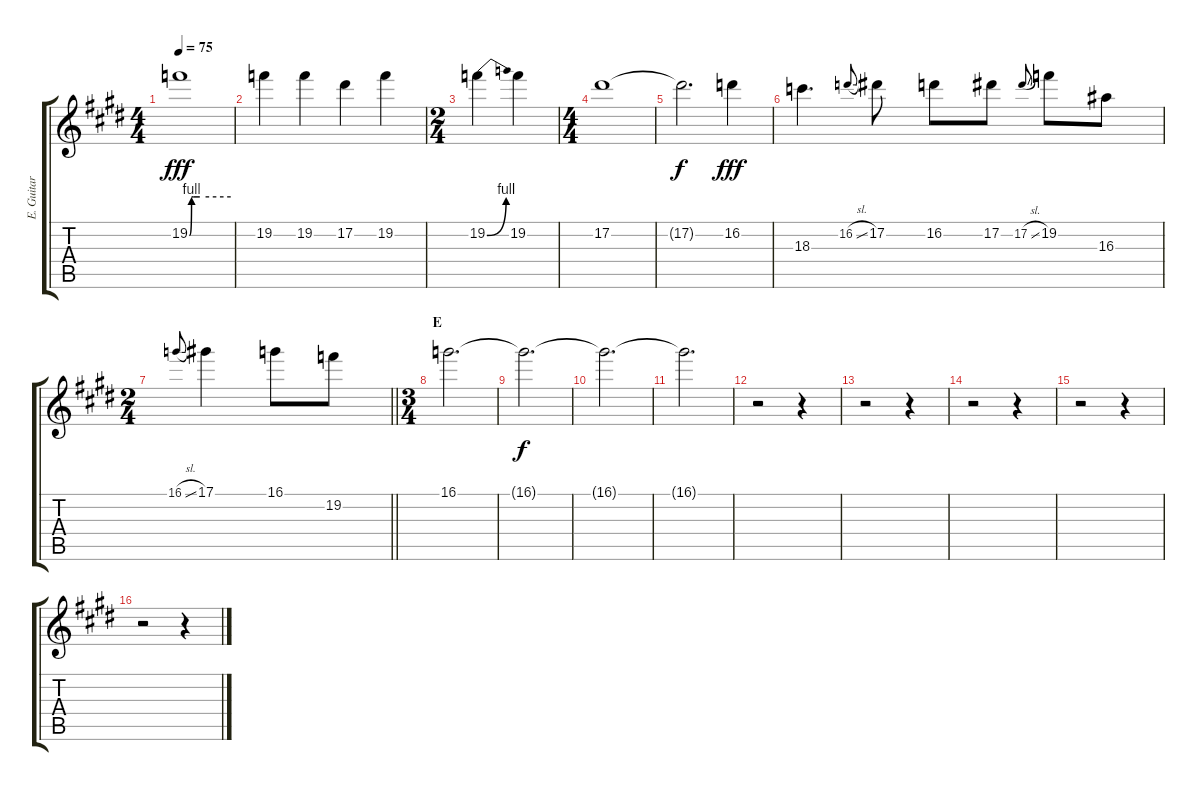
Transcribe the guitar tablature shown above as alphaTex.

\track ("E. Guitar I" "E. Guitar ") {instrument overdrivenguitar}
\staff {score tabs}
\tuning (Eb4 Bb3 Gb3 Db3 Ab2 Eb2) {hide}
\ts (4 4)
\tempo 75
\clef g2
\ks e
19.2{be (custom 0 0 3 4 6 4 15 4 60 4)}.1{dy fff} |
19.2.4 19.2.4 17.2.4 19.2.4 |
\ts (2 4)
19.2{be (bend 0 0 60 4)}.4 19.2.4 |
\ts (4 4)
17.2.1 |
17.2{t}.2{d dy f} 16.2.4{dy fff} |
18.3.4{d} 16.2{sl}.8{gr onbeat} 17.2.8 16.2.8 17.2.8 17.2{sl}.8{gr onbeat} 19.2.8 16.3.8 |
\ts (2 4)
\barLineRight lightlight
16.1{sl}.8{gr onbeat} 17.1.4 16.1.8 19.2.8 |
\ts (3 4)
\section ("" "E")
16.1.2{d} |
16.1{t}.2{d dy f} |
16.1{t}.2{d} |
16.1{t}.2{d} |
r.2 r.4 |
r.2 r.4 |
r.2 r.4 |
r.2 r.4 |
r.2 r.4
